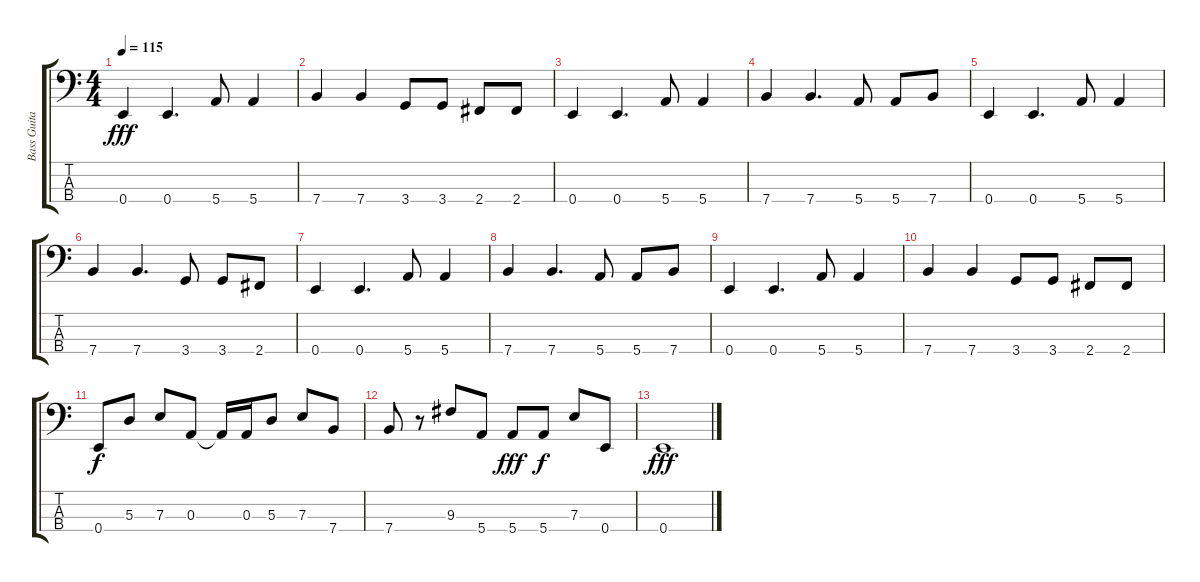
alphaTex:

\track ("Bass Guitar" "Bass Guita") {instrument electricbassfinger}
\staff {score tabs}
\tuning (G2 D2 A1 E1) {hide}
\ts (4 4)
\tempo 115
\clef f4
\ks c
0.4.4{dy fff} 0.4.4{d} 5.4.8 5.4.4 |
7.4.4 7.4.4 3.4.8 3.4.8 2.4.8 2.4.8 |
0.4.4 0.4.4{d} 5.4.8 5.4.4 |
7.4.4 7.4.4{d} 5.4.8 5.4.8 7.4.8 |
0.4.4 0.4.4{d} 5.4.8 5.4.4 |
7.4.4 7.4.4{d} 3.4.8 3.4.8 2.4.8 |
0.4.4 0.4.4{d} 5.4.8 5.4.4 |
7.4.4 7.4.4{d} 5.4.8 5.4.8 7.4.8 |
0.4.4 0.4.4{d} 5.4.8 5.4.4 |
7.4.4 7.4.4 3.4.8 3.4.8 2.4.8 2.4.8 |
0.4.8{dy f} 5.3.8 7.3.8 0.3.8 0.3{t}.16 0.3.16 5.3.8 7.3.8 7.4.8 |
7.4.8 r.8 9.3.8 5.4.8 5.4.8{dy fff} 5.4.8{dy f} 7.3.8 0.4.8 |
0.4.1{dy fff}
